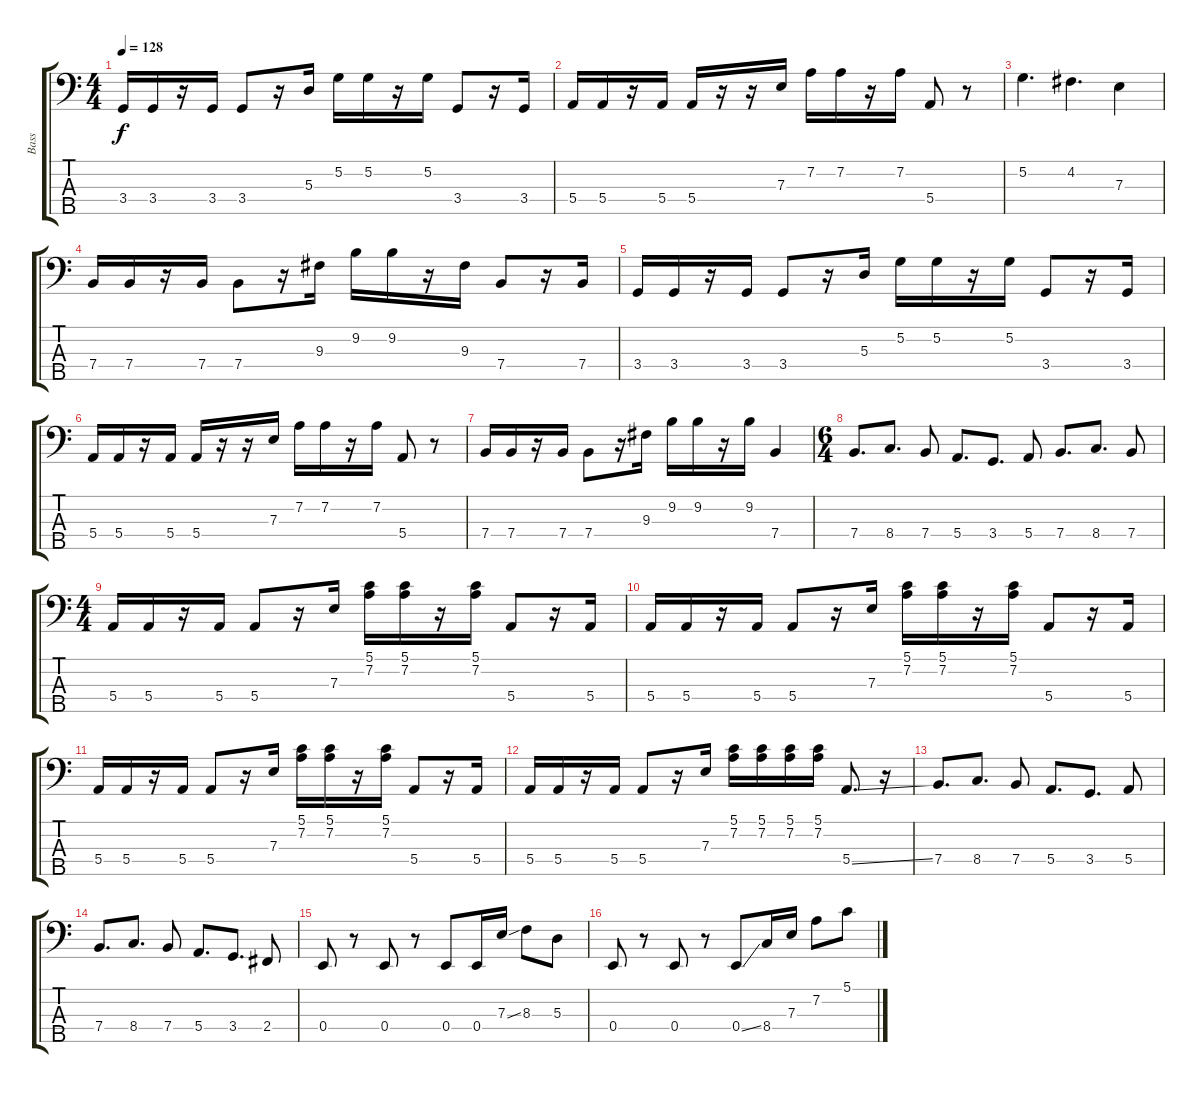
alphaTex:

\track ("Bass" "Bass") {instrument electricbassfinger}
\staff {score tabs}
\tuning (G2 D2 A1 E1 B0) {hide}
\ts (4 4)
\tempo 128
\clef f4
\ks c
3.4.16{dy f} 3.4.16 r.16 3.4.16 3.4.8 r.16 5.3.16 5.2.16 5.2.16 r.16 5.2.16 3.4.8 r.16 3.4.16 |
5.4.16 5.4.16 r.16 5.4.16 5.4.16 r.16 r.16 7.3.16 7.2.16 7.2.16 r.16 7.2.16 5.4.8 r.8 |
5.2.4{d} 4.2.4{d} 7.3.4 |
7.4.16 7.4.16 r.16 7.4.16 7.4.8 r.16 9.3.16 9.2.16 9.2.16 r.16 9.3.16 7.4.8 r.16 7.4.16 |
3.4.16 3.4.16 r.16 3.4.16 3.4.8 r.16 5.3.16 5.2.16 5.2.16 r.16 5.2.16 3.4.8 r.16 3.4.16 |
5.4.16 5.4.16 r.16 5.4.16 5.4.16 r.16 r.16 7.3.16 7.2.16 7.2.16 r.16 7.2.16 5.4.8 r.8 |
7.4.16 7.4.16 r.16 7.4.16 7.4.8 r.16 9.3.16 9.2.16 9.2.16 r.16 9.2.16 7.4.4 |
\ts (6 4)
7.4.8{d} 8.4.8{d} 7.4.8 5.4.8{d} 3.4.8{d} 5.4.8 7.4.8{d} 8.4.8{d} 7.4.8 |
\ts (4 4)
5.4.16 5.4.16 r.16 5.4.16 5.4.8 r.16 7.3.16 (5.1 7.2).16 (5.1 7.2).16 r.16 (5.1 7.2).16 5.4.8 r.16 5.4.16 |
5.4.16 5.4.16 r.16 5.4.16 5.4.8 r.16 7.3.16 (5.1 7.2).16 (5.1 7.2).16 r.16 (5.1 7.2).16 5.4.8 r.16 5.4.16 |
5.4.16 5.4.16 r.16 5.4.16 5.4.8 r.16 7.3.16 (5.1 7.2).16 (5.1 7.2).16 r.16 (5.1 7.2).16 5.4.8 r.16 5.4.16 |
5.4.16 5.4.16 r.16 5.4.16 5.4.8 r.16 7.3.16 (5.1 7.2).16 (5.1 7.2).16 (5.1 7.2).16 (5.1 7.2).16 5.4{ss}.8{d} r.16 |
7.4.8{d} 8.4.8{d} 7.4.8 5.4.8{d} 3.4.8{d} 5.4.8 |
7.4.8{d} 8.4.8{d} 7.4.8 5.4.8{d} 3.4.8{d} 2.4.8 |
0.4.8 r.8 0.4.8 r.8 0.4.8 0.4.16 7.3{ss}.16 8.3.8 5.3.8 |
0.4.8 r.8 0.4.8 r.8 0.4{ss}.8 8.4.16 7.3.16 7.2.8 5.1.8
